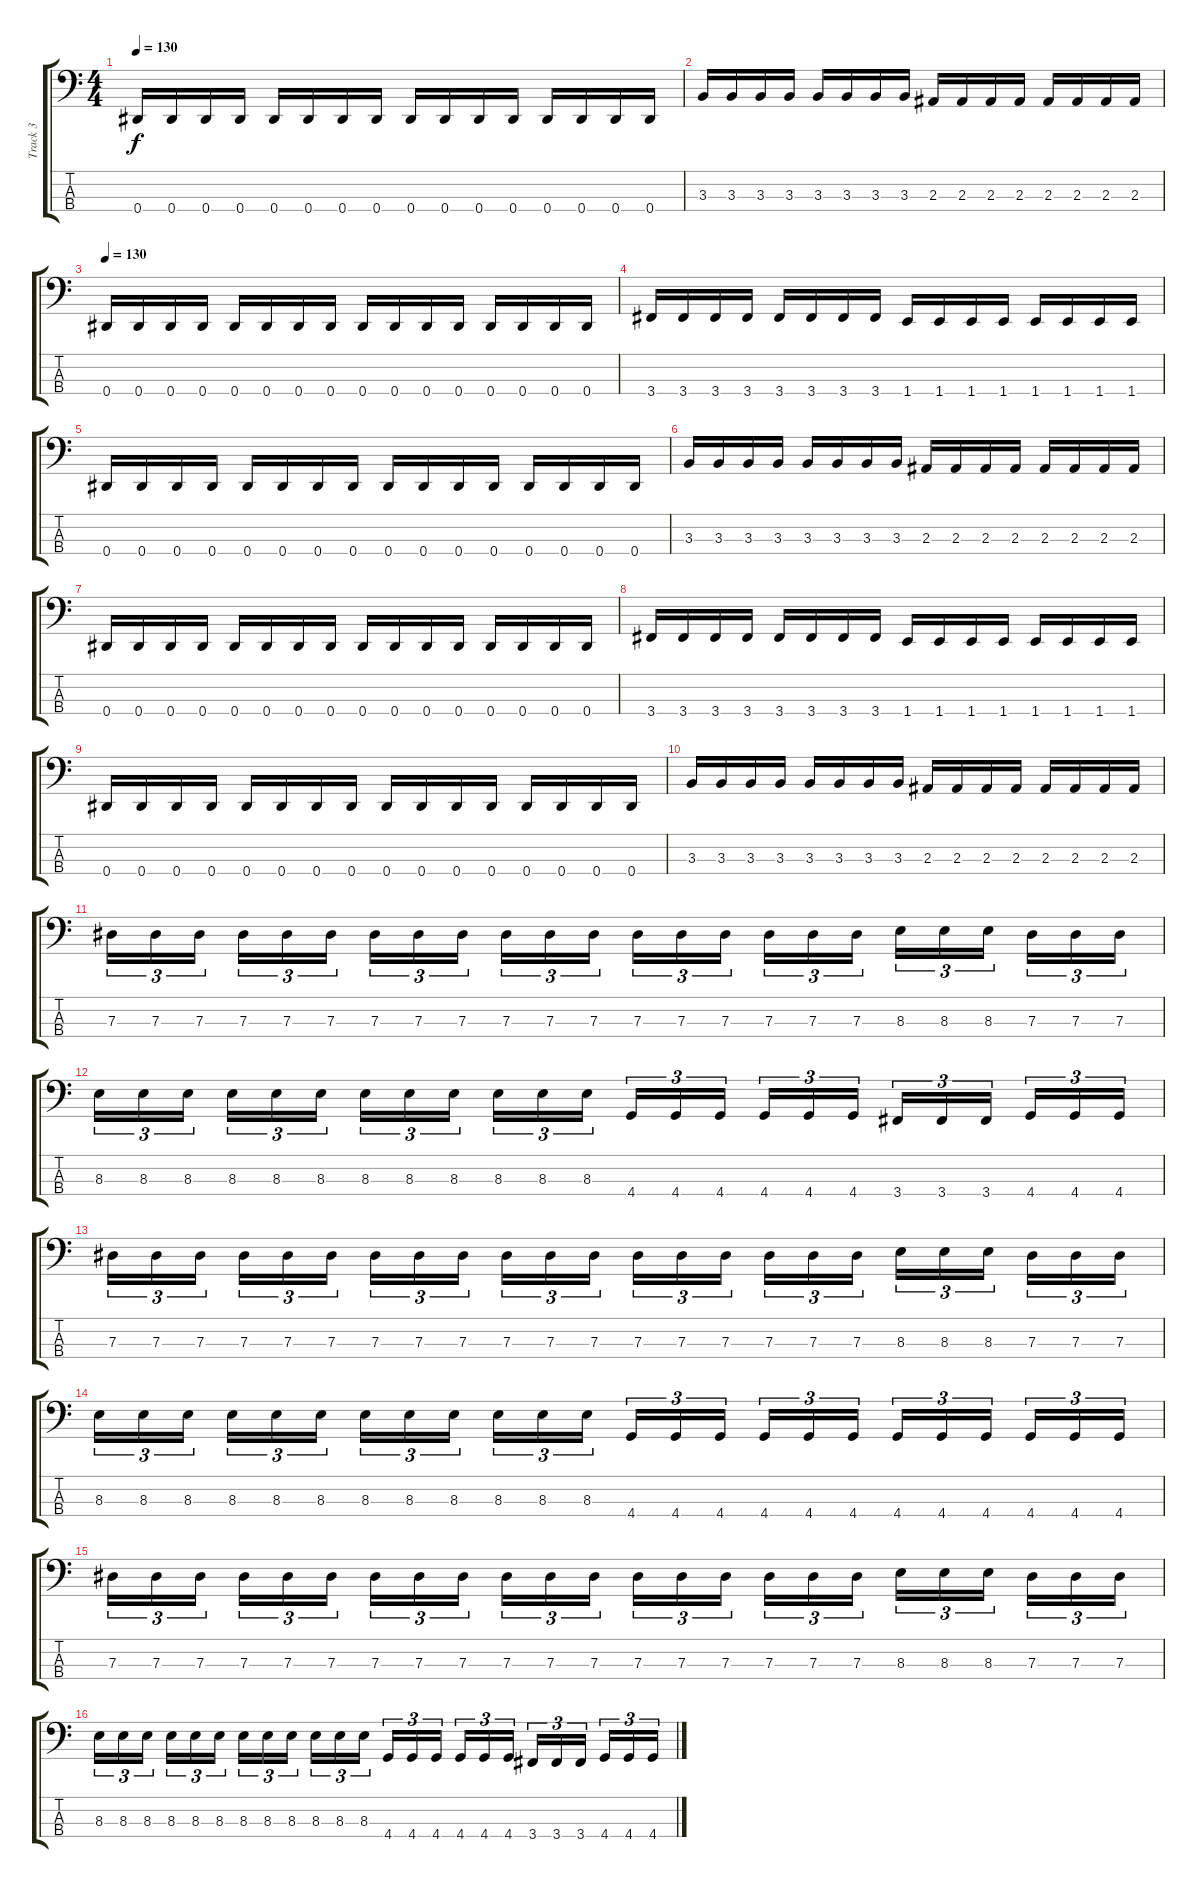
\track ("Track 3" "Track 3") {instrument electricbasspick}
\staff {score tabs}
\tuning (Gb2 Db2 Ab1 Eb1) {hide}
\ts (4 4)
\tempo 130
\clef f4
\ks c
0.4.16{dy f} 0.4.16 0.4.16 0.4.16 0.4.16 0.4.16 0.4.16 0.4.16 0.4.16 0.4.16 0.4.16 0.4.16 0.4.16 0.4.16 0.4.16 0.4.16 |
3.3.16 3.3.16 3.3.16 3.3.16 3.3.16 3.3.16 3.3.16 3.3.16 2.3.16 2.3.16 2.3.16 2.3.16 2.3.16 2.3.16 2.3.16 2.3.16 |
\tempo 130
0.4.16 0.4.16 0.4.16 0.4.16 0.4.16 0.4.16 0.4.16 0.4.16 0.4.16 0.4.16 0.4.16 0.4.16 0.4.16 0.4.16 0.4.16 0.4.16 |
3.4.16 3.4.16 3.4.16 3.4.16 3.4.16 3.4.16 3.4.16 3.4.16 1.4.16 1.4.16 1.4.16 1.4.16 1.4.16 1.4.16 1.4.16 1.4.16 |
0.4.16 0.4.16 0.4.16 0.4.16 0.4.16 0.4.16 0.4.16 0.4.16 0.4.16 0.4.16 0.4.16 0.4.16 0.4.16 0.4.16 0.4.16 0.4.16 |
3.3.16 3.3.16 3.3.16 3.3.16 3.3.16 3.3.16 3.3.16 3.3.16 2.3.16 2.3.16 2.3.16 2.3.16 2.3.16 2.3.16 2.3.16 2.3.16 |
0.4.16 0.4.16 0.4.16 0.4.16 0.4.16 0.4.16 0.4.16 0.4.16 0.4.16 0.4.16 0.4.16 0.4.16 0.4.16 0.4.16 0.4.16 0.4.16 |
3.4.16 3.4.16 3.4.16 3.4.16 3.4.16 3.4.16 3.4.16 3.4.16 1.4.16 1.4.16 1.4.16 1.4.16 1.4.16 1.4.16 1.4.16 1.4.16 |
0.4.16 0.4.16 0.4.16 0.4.16 0.4.16 0.4.16 0.4.16 0.4.16 0.4.16 0.4.16 0.4.16 0.4.16 0.4.16 0.4.16 0.4.16 0.4.16 |
3.3.16 3.3.16 3.3.16 3.3.16 3.3.16 3.3.16 3.3.16 3.3.16 2.3.16 2.3.16 2.3.16 2.3.16 2.3.16 2.3.16 2.3.16 2.3.16 |
7.3.16{tu (3 2)} 7.3.16{tu (3 2)} 7.3.16{tu (3 2)} 7.3.16{tu (3 2)} 7.3.16{tu (3 2)} 7.3.16{tu (3 2)} 7.3.16{tu (3 2)} 7.3.16{tu (3 2)} 7.3.16{tu (3 2)} 7.3.16{tu (3 2)} 7.3.16{tu (3 2)} 7.3.16{tu (3 2)} 7.3.16{tu (3 2)} 7.3.16{tu (3 2)} 7.3.16{tu (3 2)} 7.3.16{tu (3 2)} 7.3.16{tu (3 2)} 7.3.16{tu (3 2)} 8.3.16{tu (3 2)} 8.3.16{tu (3 2)} 8.3.16{tu (3 2)} 7.3.16{tu (3 2)} 7.3.16{tu (3 2)} 7.3.16{tu (3 2)} |
8.3.16{tu (3 2)} 8.3.16{tu (3 2)} 8.3.16{tu (3 2)} 8.3.16{tu (3 2)} 8.3.16{tu (3 2)} 8.3.16{tu (3 2)} 8.3.16{tu (3 2)} 8.3.16{tu (3 2)} 8.3.16{tu (3 2)} 8.3.16{tu (3 2)} 8.3.16{tu (3 2)} 8.3.16{tu (3 2)} 4.4.16{tu (3 2)} 4.4.16{tu (3 2)} 4.4.16{tu (3 2)} 4.4.16{tu (3 2)} 4.4.16{tu (3 2)} 4.4.16{tu (3 2)} 3.4.16{tu (3 2)} 3.4.16{tu (3 2)} 3.4.16{tu (3 2)} 4.4.16{tu (3 2)} 4.4.16{tu (3 2)} 4.4.16{tu (3 2)} |
7.3.16{tu (3 2)} 7.3.16{tu (3 2)} 7.3.16{tu (3 2)} 7.3.16{tu (3 2)} 7.3.16{tu (3 2)} 7.3.16{tu (3 2)} 7.3.16{tu (3 2)} 7.3.16{tu (3 2)} 7.3.16{tu (3 2)} 7.3.16{tu (3 2)} 7.3.16{tu (3 2)} 7.3.16{tu (3 2)} 7.3.16{tu (3 2)} 7.3.16{tu (3 2)} 7.3.16{tu (3 2)} 7.3.16{tu (3 2)} 7.3.16{tu (3 2)} 7.3.16{tu (3 2)} 8.3.16{tu (3 2)} 8.3.16{tu (3 2)} 8.3.16{tu (3 2)} 7.3.16{tu (3 2)} 7.3.16{tu (3 2)} 7.3.16{tu (3 2)} |
8.3.16{tu (3 2)} 8.3.16{tu (3 2)} 8.3.16{tu (3 2)} 8.3.16{tu (3 2)} 8.3.16{tu (3 2)} 8.3.16{tu (3 2)} 8.3.16{tu (3 2)} 8.3.16{tu (3 2)} 8.3.16{tu (3 2)} 8.3.16{tu (3 2)} 8.3.16{tu (3 2)} 8.3.16{tu (3 2)} 4.4.16{tu (3 2)} 4.4.16{tu (3 2)} 4.4.16{tu (3 2)} 4.4.16{tu (3 2)} 4.4.16{tu (3 2)} 4.4.16{tu (3 2)} 4.4.16{tu (3 2)} 4.4.16{tu (3 2)} 4.4.16{tu (3 2)} 4.4.16{tu (3 2)} 4.4.16{tu (3 2)} 4.4.16{tu (3 2)} |
7.3.16{tu (3 2)} 7.3.16{tu (3 2)} 7.3.16{tu (3 2)} 7.3.16{tu (3 2)} 7.3.16{tu (3 2)} 7.3.16{tu (3 2)} 7.3.16{tu (3 2)} 7.3.16{tu (3 2)} 7.3.16{tu (3 2)} 7.3.16{tu (3 2)} 7.3.16{tu (3 2)} 7.3.16{tu (3 2)} 7.3.16{tu (3 2)} 7.3.16{tu (3 2)} 7.3.16{tu (3 2)} 7.3.16{tu (3 2)} 7.3.16{tu (3 2)} 7.3.16{tu (3 2)} 8.3.16{tu (3 2)} 8.3.16{tu (3 2)} 8.3.16{tu (3 2)} 7.3.16{tu (3 2)} 7.3.16{tu (3 2)} 7.3.16{tu (3 2)} |
8.3.16{tu (3 2)} 8.3.16{tu (3 2)} 8.3.16{tu (3 2)} 8.3.16{tu (3 2)} 8.3.16{tu (3 2)} 8.3.16{tu (3 2)} 8.3.16{tu (3 2)} 8.3.16{tu (3 2)} 8.3.16{tu (3 2)} 8.3.16{tu (3 2)} 8.3.16{tu (3 2)} 8.3.16{tu (3 2)} 4.4.16{tu (3 2)} 4.4.16{tu (3 2)} 4.4.16{tu (3 2)} 4.4.16{tu (3 2)} 4.4.16{tu (3 2)} 4.4.16{tu (3 2)} 3.4.16{tu (3 2)} 3.4.16{tu (3 2)} 3.4.16{tu (3 2)} 4.4.16{tu (3 2)} 4.4.16{tu (3 2)} 4.4.16{tu (3 2)}
